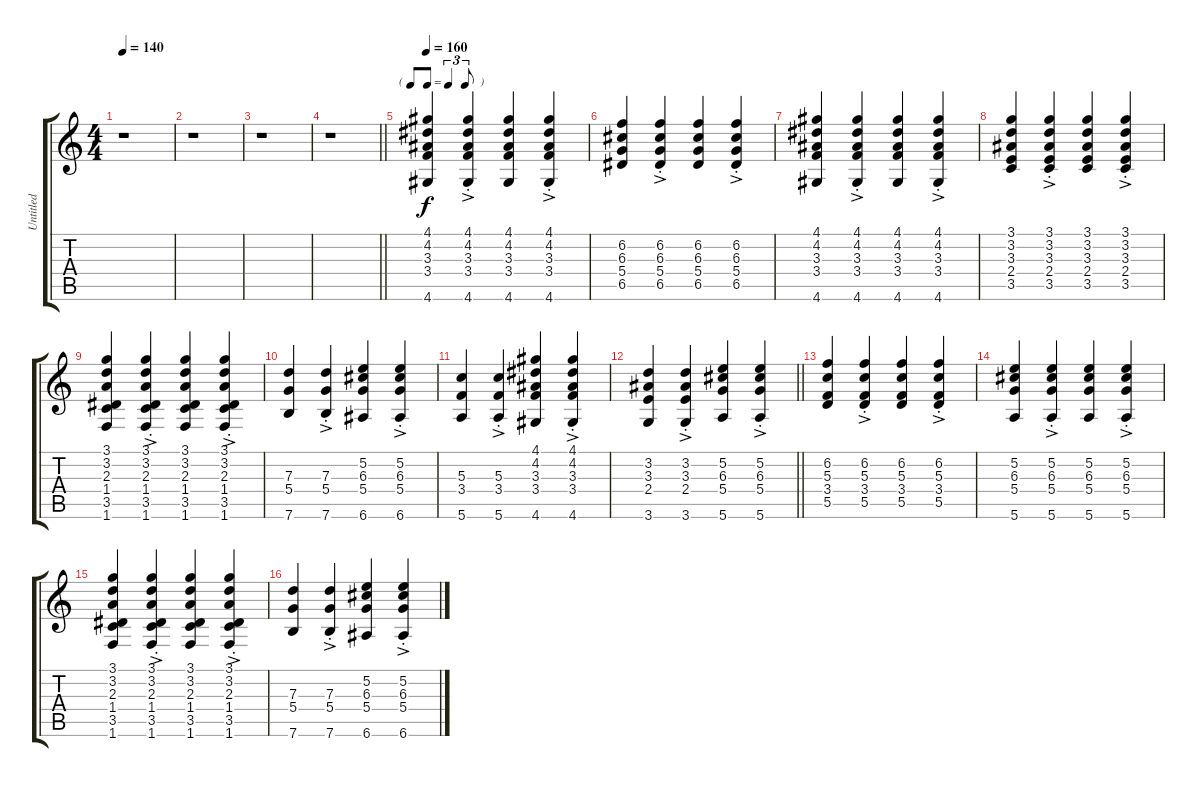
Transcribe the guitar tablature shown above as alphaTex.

\track ("Untitled" "Untitled") {instrument acousticguitarnylon}
\staff {score tabs}
\tuning (E4 B3 G3 D3 A2 E2) {hide}
\ts (4 4)
\tempo 140
\clef g2
\ks c
r.1{dy f} |
r.1 |
r.1 |
\barLineRight lightlight
r.1 |
\tf triplet8th
\tempo 160
(4.1 4.2 3.3 3.4 4.6).4 (4.1{ac st} 4.2{ac st} 3.3{ac st} 3.4{ac st} 4.6{ac st}).4 (4.1 4.2 3.3 3.4 4.6).4 (4.1{ac st} 4.2{ac st} 3.3{ac st} 3.4{ac st} 4.6{ac st}).4 |
(6.2 6.3 5.4 6.5).4 (6.2{ac st} 6.3{ac st} 5.4{ac st} 6.5{ac st}).4 (6.2 6.3 5.4 6.5).4 (6.2{ac st} 6.3{ac st} 5.4{ac st} 6.5{ac st}).4 |
(4.1 4.2 3.3 3.4 4.6).4 (4.1{ac st} 4.2{ac st} 3.3{ac st} 3.4{ac st} 4.6{ac st}).4 (4.1 4.2 3.3 3.4 4.6).4 (4.1{ac st} 4.2{ac st} 3.3{ac st} 3.4{ac st} 4.6{ac st}).4 |
(3.1 3.2 3.3 2.4 3.5).4 (3.1{ac st} 3.2{ac st} 3.3{ac st} 2.4{ac st} 3.5{ac st}).4 (3.1 3.2 3.3 2.4 3.5).4 (3.1{ac st} 3.2{ac st} 3.3{ac st} 2.4{ac st} 3.5{ac st}).4 |
(3.1 3.2 2.3 1.4 3.5 1.6).4 (3.1{ac st} 3.2{ac st} 2.3{ac st} 1.4{ac st} 3.5{ac st} 1.6{ac st}).4 (3.1 3.2 2.3 1.4 3.5 1.6).4 (3.1{ac st} 3.2{ac st} 2.3{ac st} 1.4{ac st} 3.5{ac st} 1.6{ac st}).4 |
(7.3 5.4 7.6).4 (7.3{ac st} 5.4{ac st} 7.6{ac st}).4 (5.2 6.3 5.4 6.6).4 (5.2{ac st} 6.3{ac st} 5.4{ac st} 6.6{ac st}).4 |
(5.3 3.4 5.6).4 (5.3{ac st} 3.4{ac st} 5.6{ac st}).4 (4.1 4.2 3.3 3.4 4.6).4 (4.1{ac st} 4.2{ac st} 3.3{ac st} 3.4{ac st} 4.6{ac st}).4 |
\barLineRight lightlight
(3.2 3.3 2.4 3.6).4 (3.2{ac st} 3.3{ac st} 2.4{ac st} 3.6{ac st}).4 (5.2 6.3 5.4 5.6).4 (5.2{ac st} 6.3{ac st} 5.4{ac st} 5.6{ac st}).4 |
(6.2 5.3 3.4 5.5).4 (6.2{ac st} 5.3{ac st} 3.4{ac st} 5.5{ac st}).4 (6.2 5.3 3.4 5.5).4 (6.2{ac st} 5.3{ac st} 3.4{ac st} 5.5{ac st}).4 |
(5.2 6.3 5.4 5.6).4 (5.2{ac st} 6.3{ac st} 5.4{ac st} 5.6{ac st}).4 (5.2 6.3 5.4 5.6).4 (5.2{ac st} 6.3{ac st} 5.4{ac st} 5.6{ac st}).4 |
(3.1 3.2 2.3 1.4 3.5 1.6).4 (3.1{ac st} 3.2{ac st} 2.3{ac st} 1.4{ac st} 3.5{ac st} 1.6{ac st}).4 (3.1 3.2 2.3 1.4 3.5 1.6).4 (3.1{ac st} 3.2{ac st} 2.3{ac st} 1.4{ac st} 3.5{ac st} 1.6{ac st}).4 |
(7.3 5.4 7.6).4 (7.3{ac st} 5.4{ac st} 7.6{ac st}).4 (5.2 6.3 5.4 6.6).4 (5.2{ac st} 6.3{ac st} 5.4{ac st} 6.6{ac st}).4
